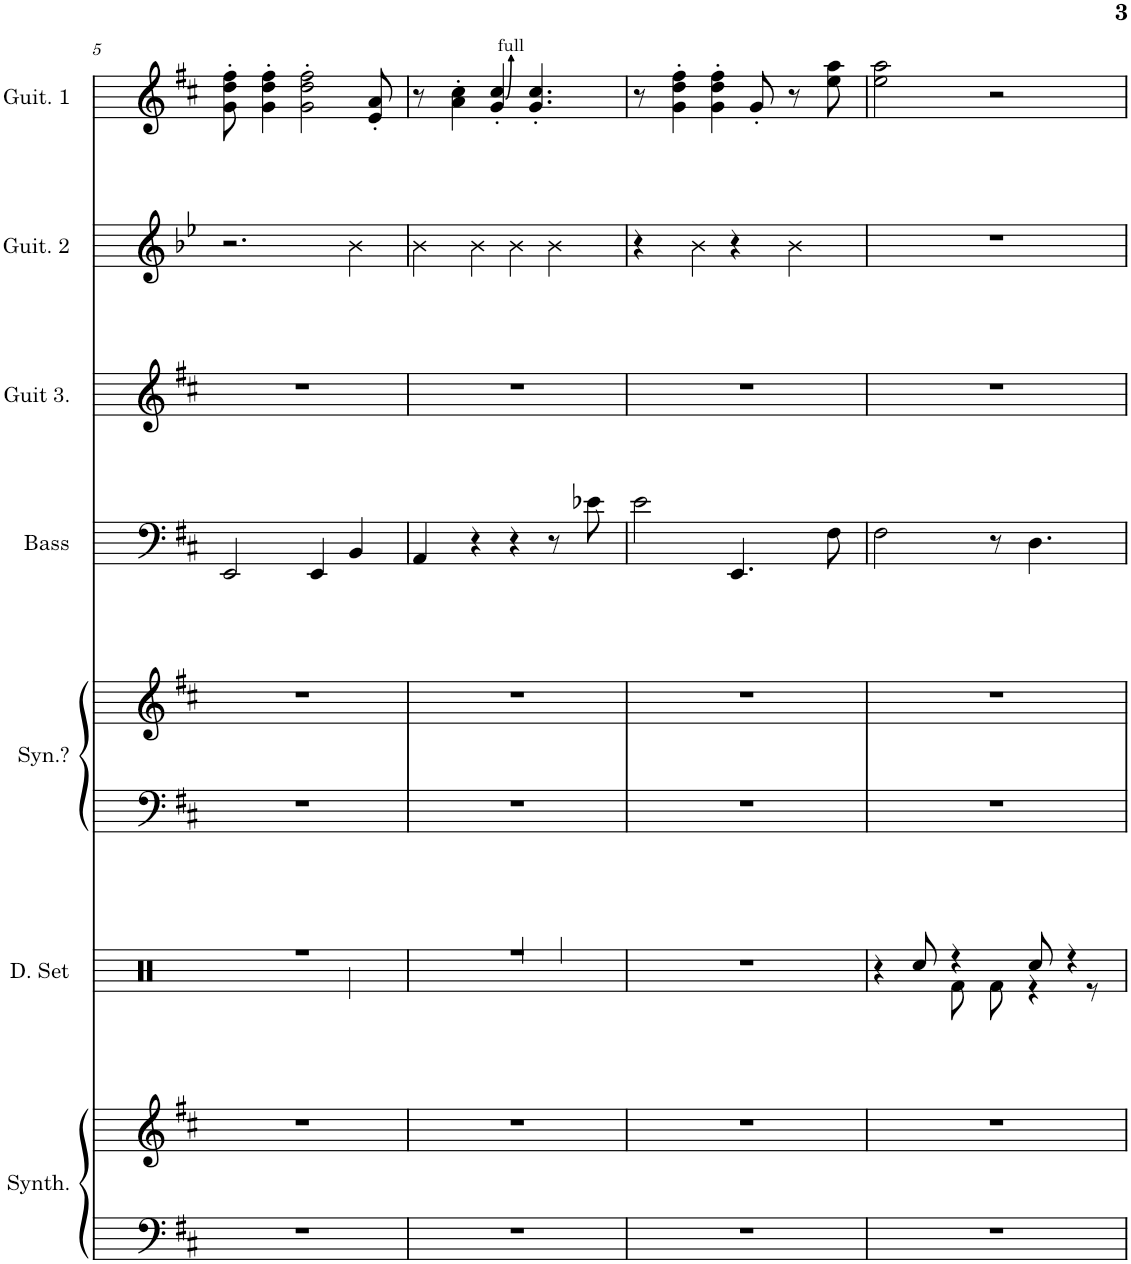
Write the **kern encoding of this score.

**kern	**kern	**kern	**kern	**kern	**kern	**kern	**kern	**kern
*part7	*part7	*part6	*part5	*part5	*part4	*part3	*part2	*part1
*staff9	*staff8	*staff7	*staff6	*staff5	*staff4	*staff3	*staff2	*staff1
*I"Metallic Synthesizer	*	*I"Drumset	*I"Synth?	*	*I"Acoustic Bass	*I"Guitar 3	*I"Guitar 2	*I"Guitar 1
*I'Synth.	*	*I'D. Set	*I'Syn.?	*	*I'Bass	*I'Guit 3.	*I'Guit. 2	*I'Guit. 1
!!LO:PB:g=z
*clefF4	*clefG2	*clefX	*clefF4	*clefG2	*clefF4	*clefG2	*clefG2	*clefG2
*	*	*	*	*	*Trd7c12	*Trd7c12	*Trd4c8	*Trd7c12
*k[f#c#]	*k[f#c#]	*k[]	*k[f#c#]	*k[f#c#]	*k[f#c#]	*k[f#c#]	*k[b-e-]	*k[f#c#]
*M4/4	*M4/4	*M4/4	*M4/4	*M4/4	*M4/4	*M4/4	*M4/4	*M4/4
=5	=5	=5	=5	=5	=5	=5	=5	=5
*	*	*^	*	*	*	*	*	*
1r	1r	1r	2.ryy	1r	1r	2EE/	1r	2.r	8g\' 8dd\' 8ff#\'
.	.	.	.	.	.	.	.	.	4g\' 4dd\' 4ff#\'
.	.	.	.	.	.	.	.	.	2g\' 2dd\' 2ff#\'
.	.	.	.	.	.	4EE/	.	.	.
.	.	.	4Rcc\	.	.	4BB/	.	4b-\	.
.	.	.	.	.	.	.	.	.	8e/' 8a/'
=6	=6	=6	=6	=6	=6	=6	=6	=6	=6
*	*	*	*	*	*	*	*	*^	*
1r	1r	1r	4Rcc	1r	1r	4AA/	1r	4b-\	4.ryy	8r
.	.	.	.	.	.	.	.	.	.	4a\' 4cc#\'
.	.	.	4Rcc	.	.	4r	.	4b-\	.	.
.	.	.	.	.	.	.	.	.	4e-'	4g/' 4cc#/'
.	.	.	4Rcc/	.	.	4r	.	4b-\	.	.
.	.	.	.	.	.	.	.	.	4.ryy	4.g/' 4.cc#/'
.	.	.	4Rcc/	.	.	8r	.	4b-\	.	.
.	.	.	.	.	.	8e-X\	.	.	.	.
*	*	*	*	*	*	*	*	*v	*v	*
=7	=7	=7	=7	=7	=7	=7	=7	=7	=7
1r	1r	1r	4ryy	1r	1r	2e\	1r	4r	8r
.	.	.	.	.	.	.	.	.	4g\' 4dd\' 4ff#\'
.	.	.	4Rcc	.	.	.	.	4b-\	.
.	.	.	.	.	.	.	.	.	4g\' 4dd\' 4ff#\'
.	.	.	4ryy	.	.	4.EE/	.	4r	.
.	.	.	.	.	.	.	.	.	8g'/
.	.	.	4Rcc	.	.	.	.	4b-\	8r
.	.	.	.	.	.	8F#\	.	.	8ee\ 8aa\
=8	=8	=8	=8	=8	=8	=8	=8	=8	=8
1r	1r	4r	4.ryy	1r	1r	2F#\	1r	1r	2ee\ 2aa\
.	.	8Rcc/	.	.	.	.	.	.	.
.	.	4r	8Rf\	.	.	.	.	.	.
.	.	.	8Rf\	.	.	8r	.	.	2r
.	.	8Rcc/	4r	.	.	4.D\	.	.	.
.	.	4r	.	.	.	.	.	.	.
.	.	.	8r	.	.	.	.	.	.
*	*	*v	*v	*	*	*	*	*	*
=	=	=	=	=	=	=	=	=
*-	*-	*-	*-	*-	*-	*-	*-	*-
